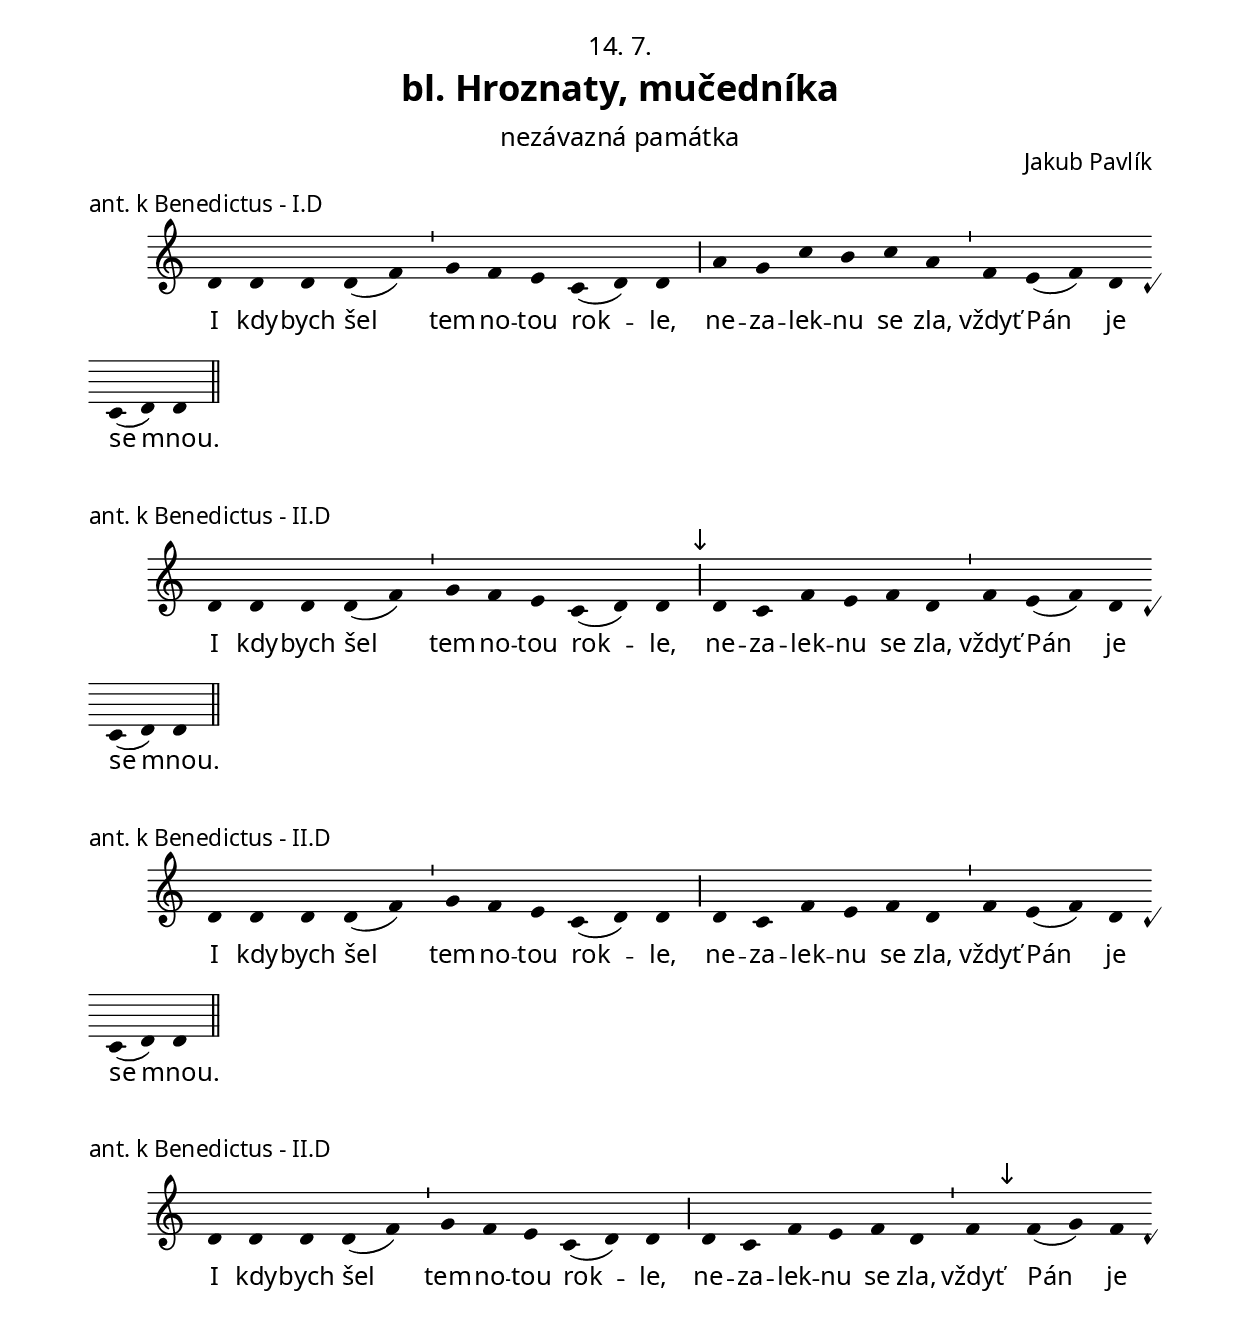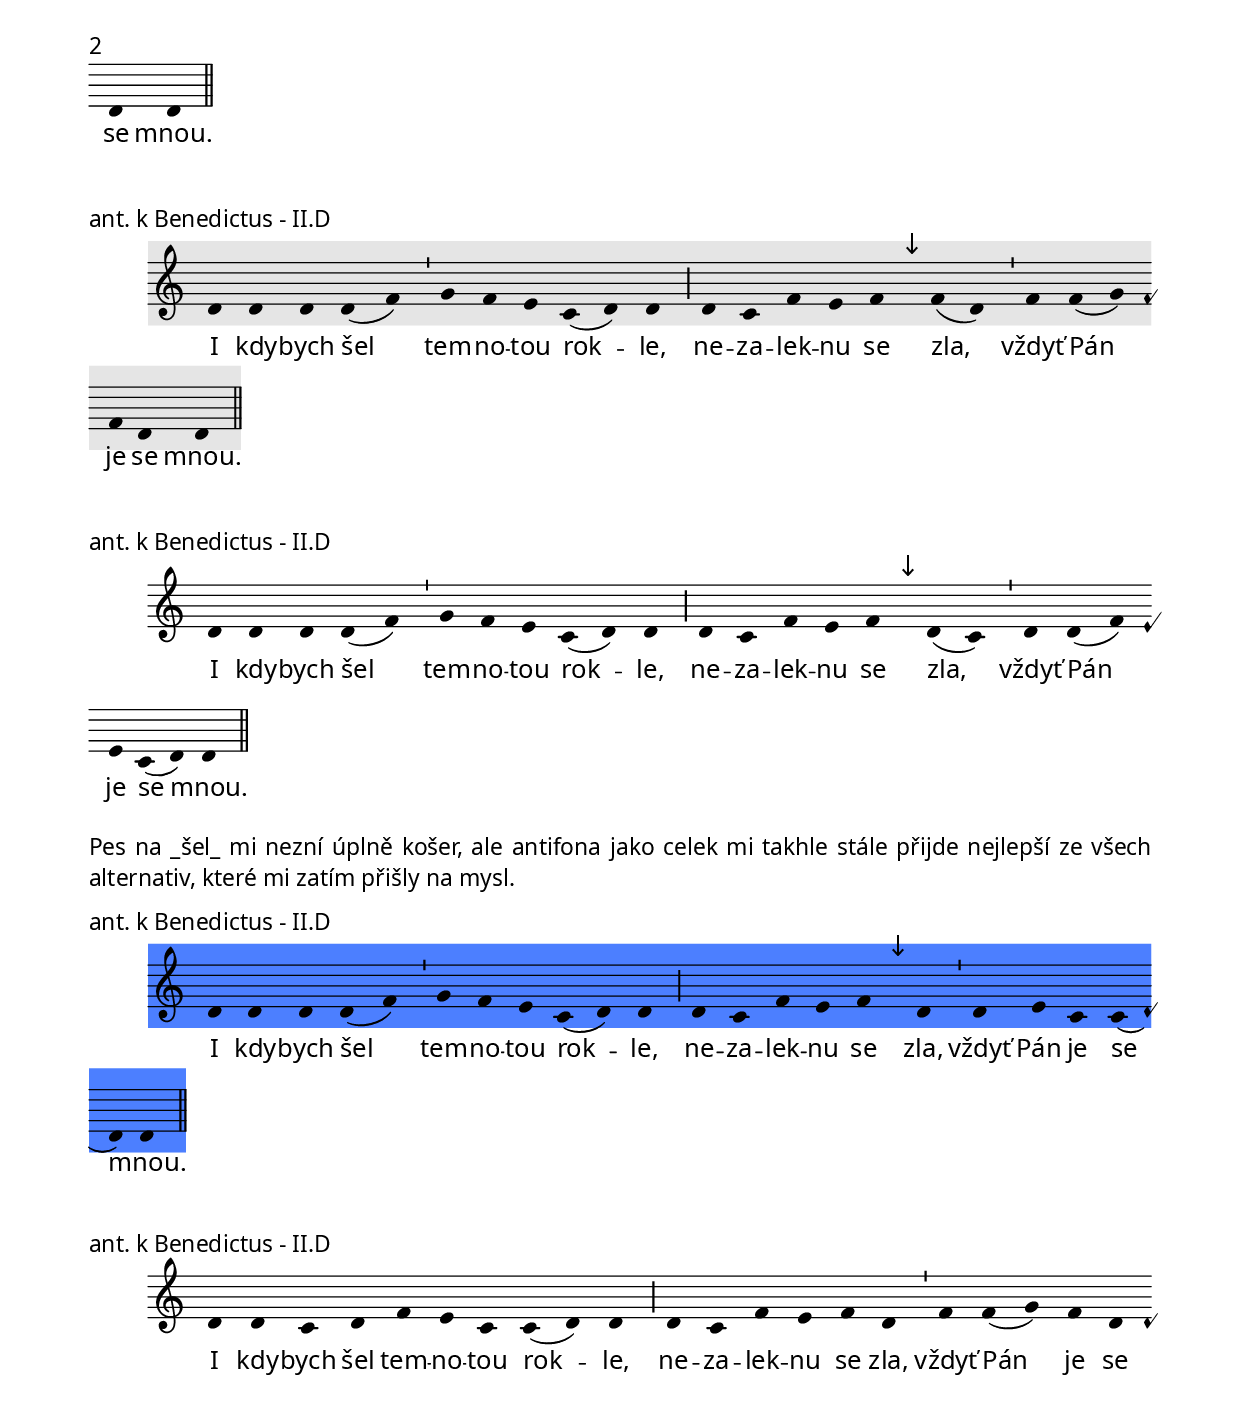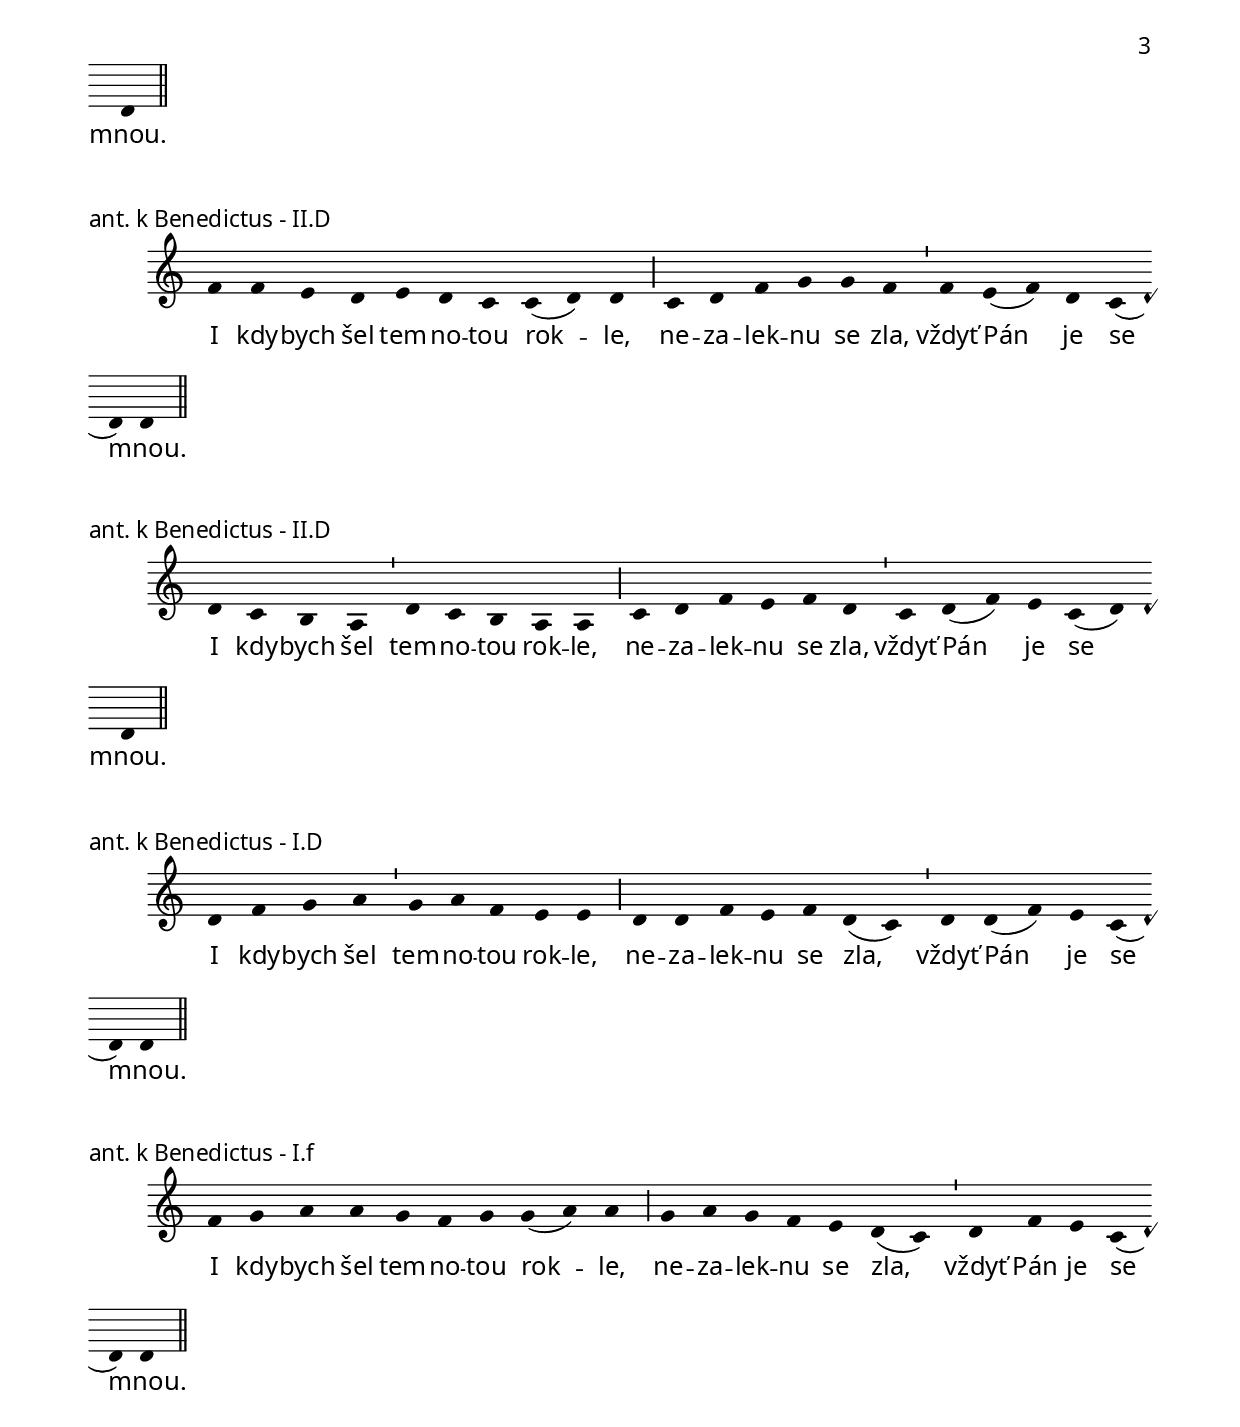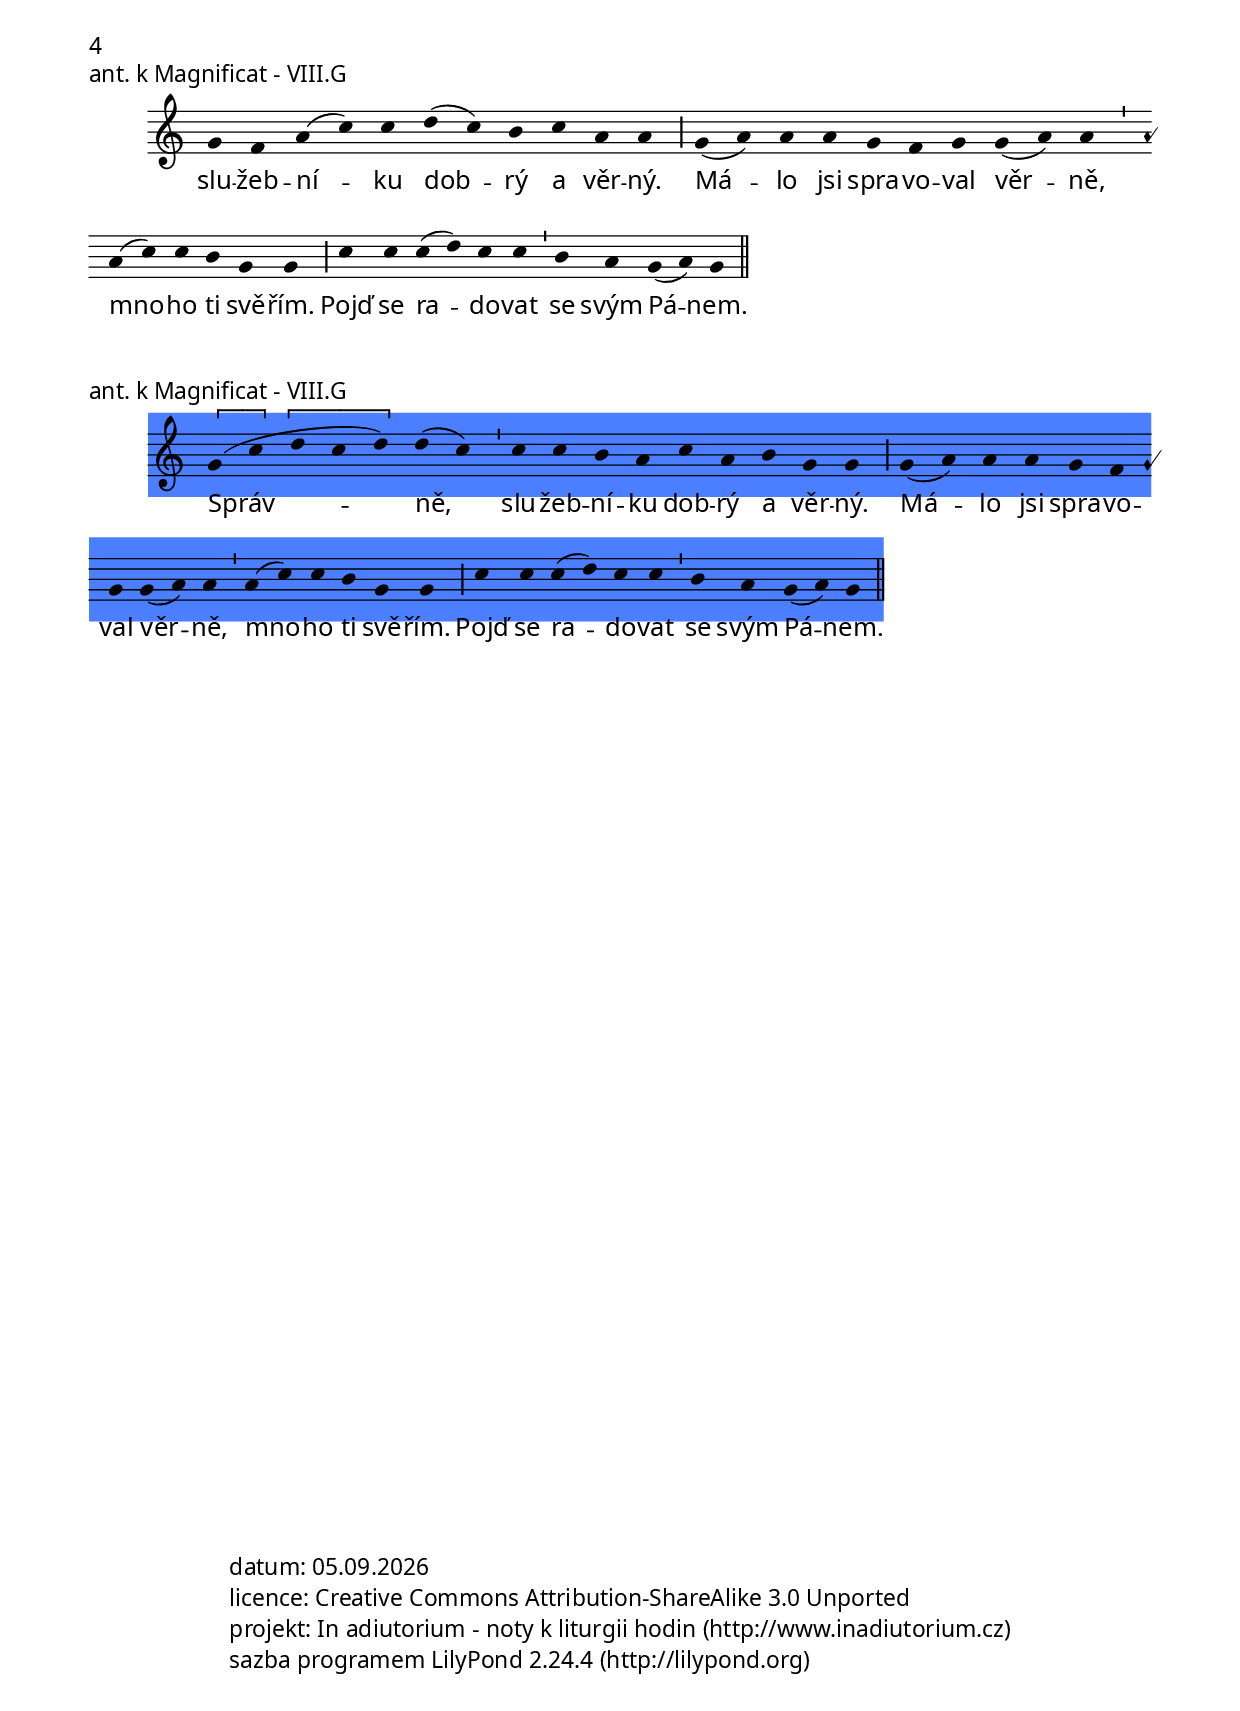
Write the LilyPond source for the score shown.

\version "2.19.16"

\include "../spolecne.ly"

\header {
  title = \markup\titleSvatek
            "bl. Hroznaty, mučedníka"
            "nezávazná památka"
            "14. 7."
  composer = "Jakub Pavlík"
}

\score {
  \relative c' {
    \choralniRezim
    d4 d d d( f) \barMin
    g f e c( d) d \barMaior
    a' g c b c a \barMin
    f e( f) d c( d) d \barFinalis
  }
  \addlyrics {
    I kdy -- bych šel
    tem -- no -- tou rok -- le,
    ne -- za -- lek -- nu se zla,
    vždyť Pán je se mnou.
  }
  \header {
    quid = "ant. k Benedictus"
    modus = "I"
    differentia = "D"
    psalmus = ""
    id = "aben"
    piece = \markup {\sestavTitulekBezZalmu}
  }
}

\score {
  \relative c' {
    \choralniRezim
    d4 d d d( f) \barMin
    g f e c( d) d \barMaior
    \mark\sipka d c f e f d \barMin
    f e( f) d c( d) d \barFinalis
  }
  \addlyrics {
    I kdy -- bych šel
    tem -- no -- tou rok -- le,
    ne -- za -- lek -- nu se zla,
    vždyť Pán je se mnou.
  }
  \header {
    quid = "ant. k Benedictus"
    modus = "II"
    differentia = "D"
    psalmus = ""
    id = "aben"
    piece = \markup {\sestavTitulekBezZalmu}
  }
}

\score {
  \relative c' {
    \choralniRezim
    d4 d d d( f) \barMin
    g f e c( d) d \barMaior
    d c f e f d \barMin
    f e( f) d c( d) d \barFinalis
  }
  \addlyrics {
    I kdy -- bych šel
    tem -- no -- tou rok -- le,
    ne -- za -- lek -- nu se zla,
    vždyť Pán je se mnou.
  }
  \header {
    quid = "ant. k Benedictus"
    modus = "II"
    differentia = "D"
    psalmus = ""
    id = "aben"
    piece = \markup {\sestavTitulekBezZalmu}
  }
}

\score {
  \relative c' {
    \choralniRezim
    d4 d d d( f) \barMin
    g f e c( d) d \barMaior
    d c f e f d \barMin
    f \mark\sipka f( g) f d d \barFinalis
  }
  \addlyrics {
    I kdy -- bych šel
    tem -- no -- tou rok -- le,
    ne -- za -- lek -- nu se zla,
    vždyť Pán je se mnou.
  }
  \header {
    quid = "ant. k Benedictus"
    modus = "II"
    differentia = "D"
    psalmus = ""
    id = "aben"
    piece = \markup {\sestavTitulekBezZalmu}
  }
}

\score {
  \relative c' {
    \zvyraznovacSedy
    \choralniRezim
    d4 d d d( f) \barMin
    g f e c( d) d \barMaior
    d c f e f \mark\sipka f( d) \barMin
    f f( g) f d d \barFinalis
  }
  \addlyrics {
    I kdy -- bych šel
    tem -- no -- tou rok -- le,
    ne -- za -- lek -- nu se zla,
    vždyť Pán je se mnou.
  }
  \header {
    quid = "ant. k Benedictus"
    modus = "II"
    differentia = "D"
    psalmus = ""
    id = "aben"
    piece = \markup {\sestavTitulekBezZalmu}
  }
}

\score {
  \relative c' {
    \choralniRezim
    d4 d d d( f) \barMin
    g f e c( d) d \barMaior
    d c f e f \mark\sipka d( c) \barMin
    d d( f) e c( d) d \barFinalis
  }
  \addlyrics {
    I kdy -- bych šel
    tem -- no -- tou rok -- le,
    ne -- za -- lek -- nu se zla,
    vždyť Pán je se mnou.
  }
  \header {
    quid = "ant. k Benedictus"
    modus = "II"
    differentia = "D"
    psalmus = ""
    id = "aben"
    piece = \markup {\sestavTitulekBezZalmu}
  }
}

\markup\justify{
  Pes na _šel_ mi nezní úplně košer, ale antifona jako celek
  mi takhle stále přijde nejlepší ze všech alternativ, které mi zatím
  přišly na mysl.
}

\score {
  \relative c' {
    \zvyraznovacModry
    \choralniRezim
    d4 d d d( f) \barMin
    g f e c( d) d \barMaior
    d c f e f \mark\sipka d \barMin
    d e c c( d) d \barFinalis
  }
  \addlyrics {
    I kdy -- bych šel
    tem -- no -- tou rok -- le,
    ne -- za -- lek -- nu se zla,
    vždyť Pán je se mnou.
  }
  \header {
    quid = "ant. k Benedictus"
    modus = "II"
    differentia = "D"
    psalmus = ""
    id = "aben"
    piece = \markup {\sestavTitulekBezZalmu}
  }
}

\score {
  \relative c' {
    \choralniRezim
    d4 d c d f e c c( d) d \barMaior
    d c f e f d \barMin
    f f( g) f d d \barFinalis
  }
  \addlyrics {
    I kdy -- bych šel tem -- no -- tou rok -- le,
    ne -- za -- lek -- nu se zla,
    vždyť Pán je se mnou.
  }
  \header {
    quid = "ant. k Benedictus"
    modus = "II"
    differentia = "D"
    psalmus = ""
    id = "aben"
    piece = \markup {\sestavTitulekBezZalmu}
  }
}

\score {
  \relative c' {
    \choralniRezim
    f4 f e d e d c c( d) d \barMaior
    c d f g g f \barMin
    f e( f) d c( d) d \barFinalis
  }
  \addlyrics {
    I kdy -- bych šel tem -- no -- tou rok -- le,
    ne -- za -- lek -- nu se zla,
    vždyť Pán je se mnou.
  }
  \header {
    quid = "ant. k Benedictus"
    modus = "II"
    differentia = "D"
    psalmus = ""
    id = "aben"
    piece = \markup {\sestavTitulekBezZalmu}
  }
}

\score {
  \relative c' {
    \choralniRezim
    d4 c b a \barMin
    d c b a a \barMaior
    c d f e f d \barMin
    c d( f) e c( d) d \barFinalis
  }
  \addlyrics {
    I kdy -- bych šel
    tem -- no -- tou rok -- le,
    ne -- za -- lek -- nu se zla,
    vždyť Pán je se mnou.
  }
  \header {
    quid = "ant. k Benedictus"
    modus = "II"
    differentia = "D"
    psalmus = ""
    id = "aben"
    piece = \markup {\sestavTitulekBezZalmu}
  }
}

\score {
  \relative c' {
    \choralniRezim
    d4 f g a \barMin
    g a f e e \barMaior
    d d f e f d( c) \barMin
    d d( f) e c( d) d \barFinalis
  }
  \addlyrics {
    I kdy -- bych šel
    tem -- no -- tou rok -- le,
    ne -- za -- lek -- nu se zla,
    vždyť Pán je se mnou.
  }
  \header {
    quid = "ant. k Benedictus"
    modus = "I"
    differentia = "D"
    psalmus = ""
    id = "aben"
    piece = \markup {\sestavTitulekBezZalmu}
  }
}

\score {
  \relative c' {
    \choralniRezim
    f4 g a a g f g g( a) a \barMaior
    g a g f e d( c) \barMin
    d f e c( d) d \barFinalis
  }
  \addlyrics {
    I kdy -- bych šel tem -- no -- tou rok -- le,
    ne -- za -- lek -- nu se zla,
    vždyť Pán je se mnou.
  }
  \header {
    quid = "ant. k Benedictus"
    modus = "I"
    differentia = "f"
    psalmus = ""
    id = "aben"
    piece = \markup {\sestavTitulekBezZalmu}
  }
}

\pageBreak

\score {
  \relative c'' {
    \choralniRezim
    g4 f a( c) c d( c) b c a a \barMaior
    g( a) a a g f g g( a) a \barMin
    a( c) c b g g \barMaior
    c c c( d) c c \barMin b a g( a) g \barFinalis
  }
  \addlyrics {
    %Správ -- ně,
    slu -- žeb -- ní -- ku dob -- rý a věr -- ný.
    Má -- lo jsi spra -- vo -- val věr -- ně,
    mno -- ho ti svě -- řím.
    Pojď se ra -- do -- vat
    se svým Pá -- nem.
  }
  \header {
    quid = "ant. k Magnificat"
    modus = "VIII"
    differentia = "G"
    psalmus = ""
    fial = "antifony/mezidobi_nedeleA_31_33.ly#ne33a-rch-aben?delsi_text"
    id = "amag"
    piece = \markup {\sestavTitulekBezZalmu}
  }
}

\score {
  \relative c'' {
    \zvyraznovacModry
    \choralniRezim
    \[ g4( c \] \[ d c d) \] d( c) \barMin
    c c b a c a b g g \barMaior
    g( a) a a g f g g( a) a \barMin
    a( c) c b g g \barMaior
    c c c( d) c c \barMin b a g( a) g \barFinalis
  }
  \addlyrics {
    Správ -- ně,
    slu -- žeb -- ní -- ku dob -- rý a věr -- ný.
    Má -- lo jsi spra -- vo -- val věr -- ně,
    mno -- ho ti svě -- řím.
    Pojď se ra -- do -- vat
    se svým Pá -- nem.
  }
  \header {
    quid = "ant. k Magnificat"
    modus = "VIII"
    differentia = "G"
    psalmus = ""
    fial = "antifony/mezidobi_nedeleA_31_33.ly#ne33a-rch-aben?delsi_text&upraveno"
    id = "amag"
    piece = \markup {\sestavTitulekBezZalmu}
  }
}